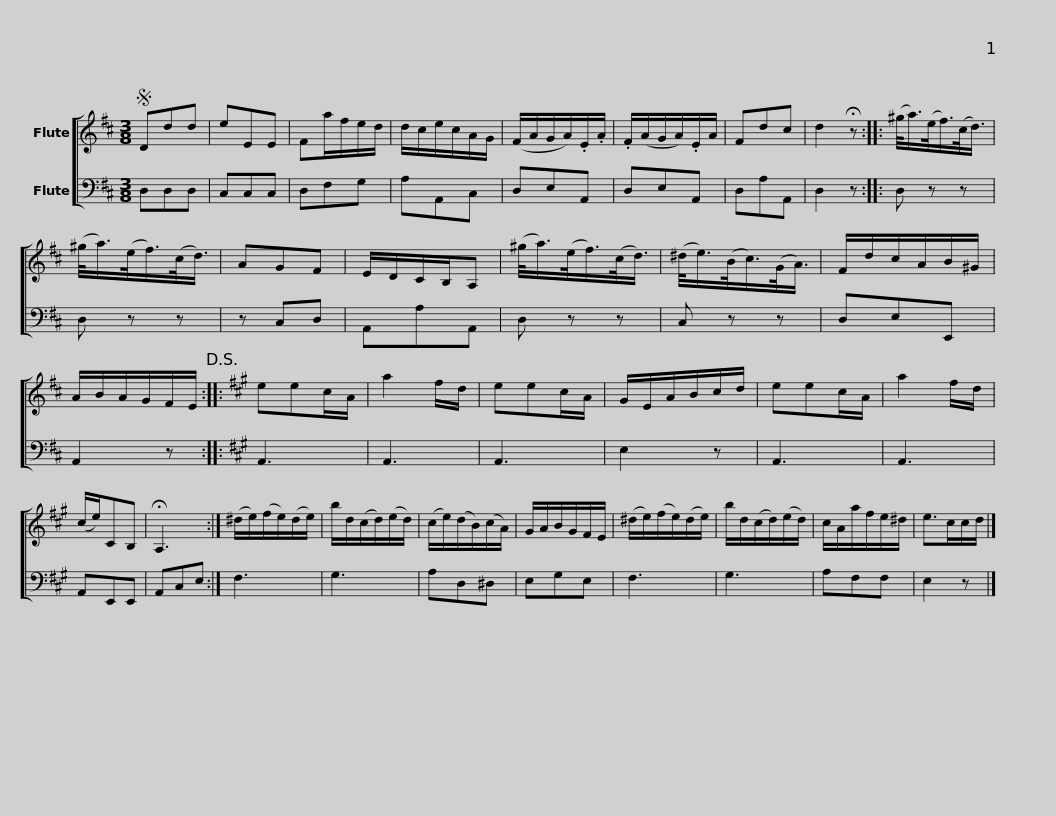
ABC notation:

X:1
%%score [ 1 2 ]
L:1/8
M:3/8
I:linebreak $
K:D
V:1 treble
V:2 bass
V:1
S Ddd | eEE | Fa/f/e/d/ | d/c/e/c/A/G/ | (F/A/G/A/).E/.A/ | %5
 .F/(A/G/A/).E/A/ | Fdc | d2 !fermata!z ::$ (^g/<a/)(e/<f/)(c/<d/) | (^g/<a/)(e/<f/)(c/<d/) | %10
 AGF | E/D/C/B,/A, | (^g/<a/)(e/<f/)(c/<d/) | (^d/<e/)(B/<c/)(G/<A/) |$ F/d/c/A/B/^G/ | %15
 A/B/A/G/F/E/!D.S.! ::[K:A] eec/A/ | a2 f/d/ | eec/A/ | G/E/A/B/c/d/ | %20
 eec/A/ |$ a2 f/d/ | (c/e/)CB, | !fermata!A,3 :| (^d/e/)(f/e/)(d/e/) | %25
 b/d/(c/d/)(e/d/) | (c/e/)(d/B/)(c/A/) | G/A/B/G/F/E/ |$ (^d/e/)(f/e/)(d/e/) | b/d/(c/d/)(e/d/) | %30
 c/A/a/f/e/^d/ | e>cc/d/ |] %32
V:2
 D,D,D, | C,C,C, | D,F,G, | A,A,,C, | D,E,A,, | %5
 D,E,A,, | D,A,A,, | D,2 z ::$ D, z z | D, z z | %10
 z C,D, | A,,A,A,, | D, z z | C, z z |$ D,E,E,, | %15
 A,,2 z ::[K:A] A,,3 | A,,3 | A,,3 | E,2 z | %20
 A,,3 |$ A,,3 | A,,E,,E,, | A,,C,E, :| F,3 | %25
 G,3 | A,D,^D, | E,G,E, |$ F,3 | G,3 | %30
 A,F,F, | E,2 z |] %32
